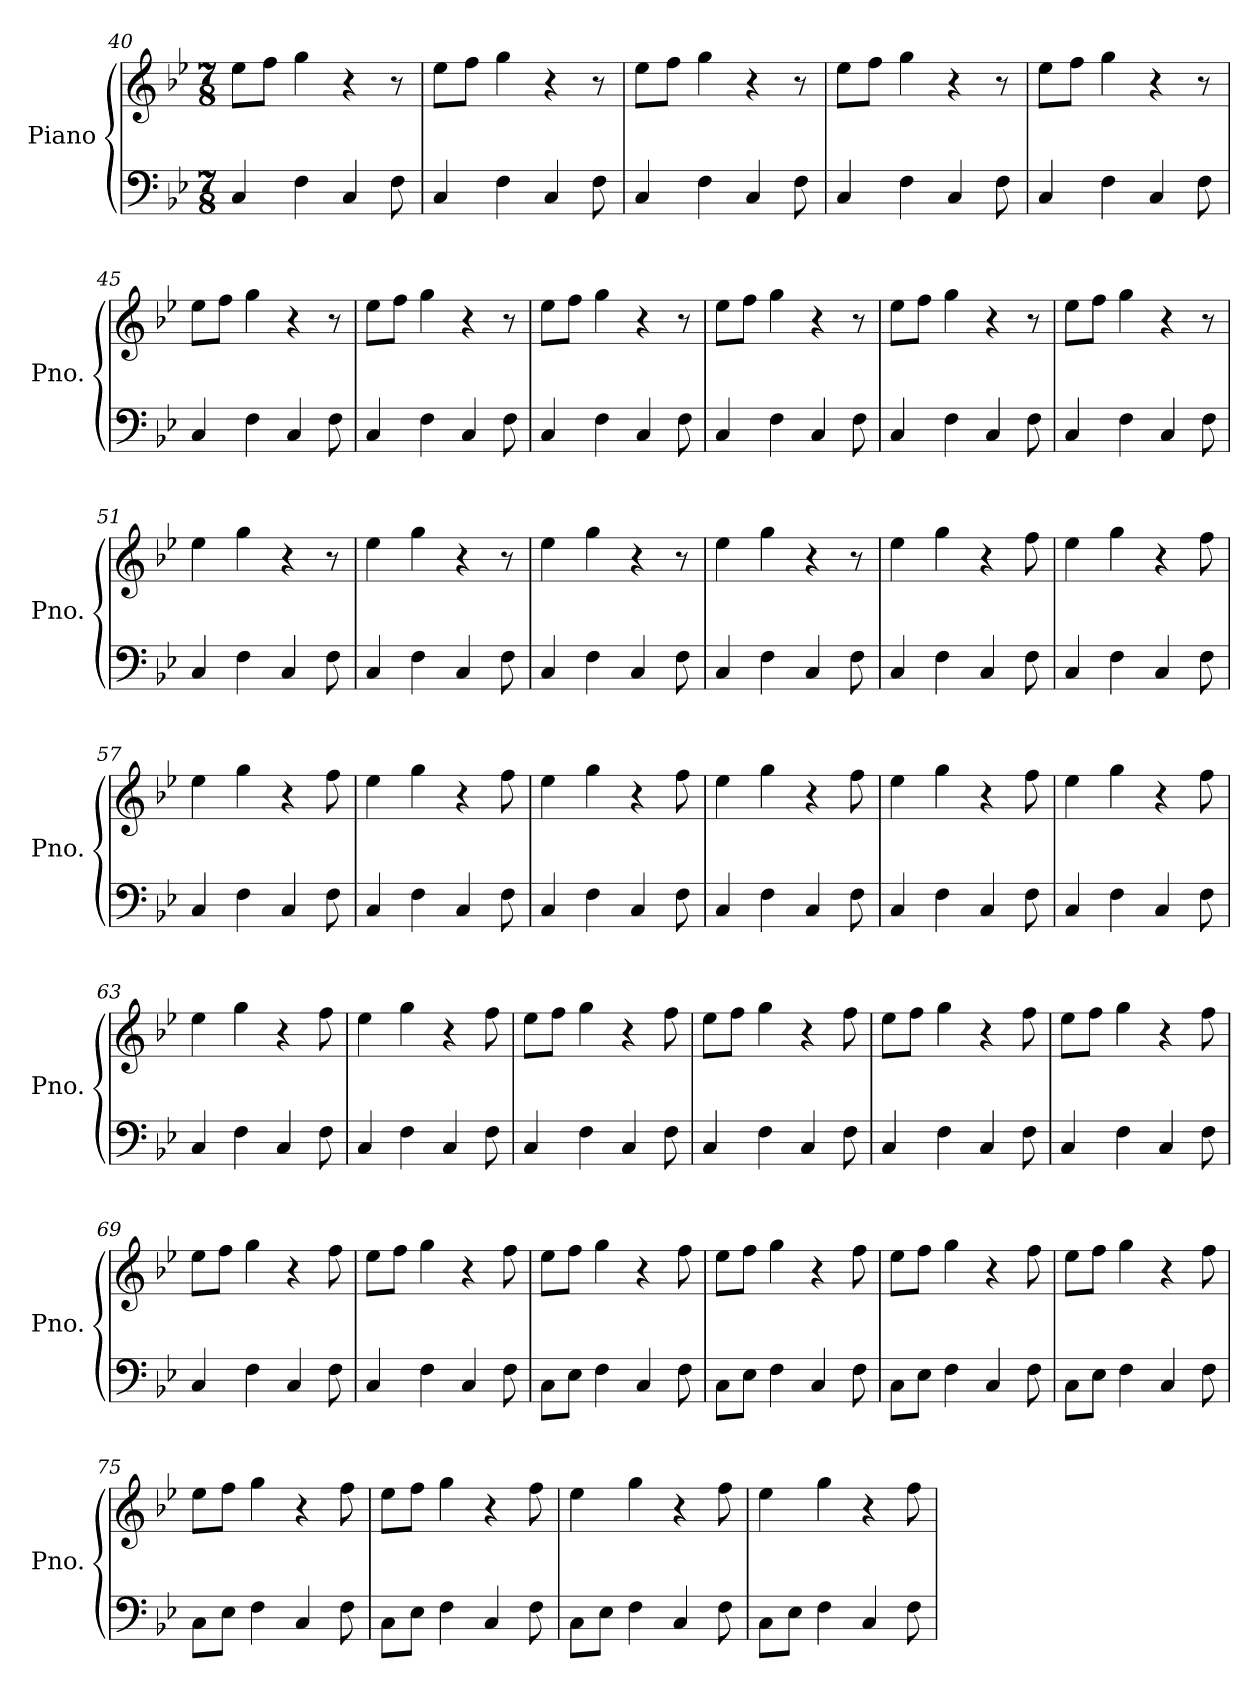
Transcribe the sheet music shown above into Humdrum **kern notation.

**kern	**kern
*part1	*part1
*staff2	*staff1
*I"Piano	*
*I'Pno.	*
*clefF4	*clefG2
*k[b-e-]	*k[b-e-]
*M7/8	*M7/8
=40	=40
4C/	8ee-\L
.	8ff\J
4F\	4gg\
4C/	4r
8F\	8r
=41	=41
4C/	8ee-\L
.	8ff\J
4F\	4gg\
4C/	4r
8F\	8r
=42	=42
4C/	8ee-\L
.	8ff\J
4F\	4gg\
4C/	4r
8F\	8r
=43	=43
4C/	8ee-\L
.	8ff\J
4F\	4gg\
4C/	4r
8F\	8r
!!LO:LB:g=z
=44	=44
4C/	8ee-\L
.	8ff\J
4F\	4gg\
4C/	4r
8F\	8r
=45	=45
4C/	8ee-\L
.	8ff\J
4F\	4gg\
4C/	4r
8F\	8r
=46	=46
4C/	8ee-\L
.	8ff\J
4F\	4gg\
4C/	4r
8F\	8r
=47	=47
4C/	8ee-\L
.	8ff\J
4F\	4gg\
4C/	4r
8F\	8r
=48	=48
4C/	8ee-\L
.	8ff\J
4F\	4gg\
4C/	4r
8F\	8r
=49	=49
4C/	8ee-\L
.	8ff\J
4F\	4gg\
4C/	4r
8F\	8r
=50	=50
4C/	8ee-\L
.	8ff\J
4F\	4gg\
4C/	4r
8F\	8r
!!LO:LB:g=z
=51	=51
4C/	4ee-\
4F\	4gg\
4C/	4r
8F\	8r
=52	=52
4C/	4ee-\
4F\	4gg\
4C/	4r
8F\	8r
=53	=53
4C/	4ee-\
4F\	4gg\
4C/	4r
8F\	8r
=54	=54
4C/	4ee-\
4F\	4gg\
4C/	4r
8F\	8r
=55	=55
4C/	4ee-\
4F\	4gg\
4C/	4r
8F\	8ff\
=56	=56
4C/	4ee-\
4F\	4gg\
4C/	4r
8F\	8ff\
=57	=57
4C/	4ee-\
4F\	4gg\
4C/	4r
8F\	8ff\
=58	=58
4C/	4ee-\
4F\	4gg\
4C/	4r
8F\	8ff\
!!LO:LB:g=z
=59	=59
4C/	4ee-\
4F\	4gg\
4C/	4r
8F\	8ff\
=60	=60
4C/	4ee-\
4F\	4gg\
4C/	4r
8F\	8ff\
=61	=61
4C/	4ee-\
4F\	4gg\
4C/	4r
8F\	8ff\
=62	=62
4C/	4ee-\
4F\	4gg\
4C/	4r
8F\	8ff\
=63	=63
4C/	4ee-\
4F\	4gg\
4C/	4r
8F\	8ff\
=64	=64
4C/	4ee-\
4F\	4gg\
4C/	4r
8F\	8ff\
=65	=65
4C/	8ee-\L
.	8ff\J
4F\	4gg\
4C/	4r
8F\	8ff\
=66	=66
4C/	8ee-\L
.	8ff\J
4F\	4gg\
4C/	4r
8F\	8ff\
!!LO:LB:g=z
=67	=67
4C/	8ee-\L
.	8ff\J
4F\	4gg\
4C/	4r
8F\	8ff\
=68	=68
4C/	8ee-\L
.	8ff\J
4F\	4gg\
4C/	4r
8F\	8ff\
=69	=69
4C/	8ee-\L
.	8ff\J
4F\	4gg\
4C/	4r
8F\	8ff\
=70	=70
4C/	8ee-\L
.	8ff\J
4F\	4gg\
4C/	4r
8F\	8ff\
=71	=71
8C\L	8ee-\L
8E-\J	8ff\J
4F\	4gg\
4C/	4r
8F\	8ff\
=72	=72
8C\L	8ee-\L
8E-\J	8ff\J
4F\	4gg\
4C/	4r
8F\	8ff\
=73	=73
8C\L	8ee-\L
8E-\J	8ff\J
4F\	4gg\
4C/	4r
8F\	8ff\
!!LO:LB:g=z
=74	=74
8C\L	8ee-\L
8E-\J	8ff\J
4F\	4gg\
4C/	4r
8F\	8ff\
=75	=75
8C\L	8ee-\L
8E-\J	8ff\J
4F\	4gg\
4C/	4r
8F\	8ff\
=76	=76
8C\L	8ee-\L
8E-\J	8ff\J
4F\	4gg\
4C/	4r
8F\	8ff\
=77	=77
8C\L	4ee-\
8E-\J	.
4F\	4gg\
4C/	4r
8F\	8ff\
=78	=78
8C\L	4ee-\
8E-\J	.
4F\	4gg\
4C/	4r
8F\	8ff\
=	=
*-	*-
